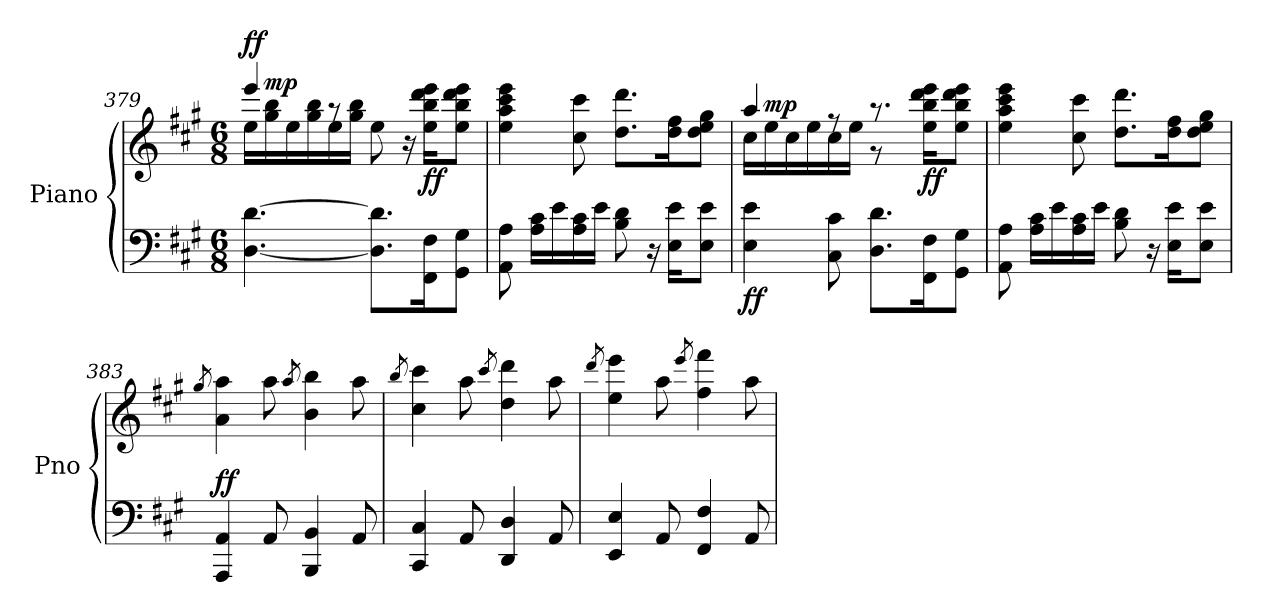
**kern	**kern	**dynam
*part1	*part1	*part1
*staff2	*staff1	*staff1/2
*I"Piano	*	*
*I'Pno	*	*
*clefF4	*clefG2	*
*k[f#c#g#]	*k[f#c#g#]	*
*M6/8	*M6/8	*
=379	=379	=379
*	*^	*
!	!	!	!LO:DY:a
[4.D\ [4.d\	4eee/	16ee\LL	ff
!	!	!	!LO:DY:a
.	.	16gg#\ 16bb\	mp
.	.	16ee\	.
.	.	16gg#\ 16bb\	.
.	8raa	16ee\	.
.	.	16gg#\ 16bb\JJ	.
8.D\] 8.d\]L	8ee\	4.ryy	.
.	16r	.	.
!	!	!	!LO:DY:b
16FF#\ 16F#\K	16ee\ 16bb\ 16ddd\ 16eee\KL	.	ff
8GG#\ 8G#\J	8ee\ 8bb\ 8ddd\ 8eee\J	.	.
*	*v	*v	*
!!LO:LB:g=z
=380	=380	=380
8AA\ 8A\	4ee\ 4aa\ 4ccc#\ 4eee\	.
16A\ 16c#\LL	.	.
16e\	.	.
16A\ 16c#\	8cc#\ 8ccc#\	.
16e\JJ	.	.
8B\ 8d\	8.dd\ 8.ddd\L	.
16r	.	.
16E\ 16e\KL	16dd\ 16ff#\K	.
8E\ 8e\J	8dd\ 8ee\ 8gg#\J	.
=381	=381	=381
*	*^	*
!	!	!	!LO:DY:b=2
4E\ 4e\	4aa/	16cc#\LL	ff
!	!	!	!LO:DY:a
.	.	16ee\	mp
.	.	16cc#\	.
.	.	16ee\	.
8C#\ 8c#\	8rff	16cc#\	.
.	.	16ee\JJ	.
8.D\ 8.d\L	8.r	8r	.
.	.	4ryy	.
!	!	!	!LO:DY:b
16FF#\ 16F#\K	16ee\ 16bb\ 16ddd\ 16eee\KL	.	ff
8GG#\ 8G#\J	8ee\ 8bb\ 8ddd\ 8eee\J	.	.
*	*v	*v	*
=382	=382	=382
8AA\ 8A\	4ee\ 4aa\ 4ccc#\ 4eee\	.
16A\ 16c#\LL	.	.
16e\	.	.
16A\ 16c#\	8cc#\ 8ccc#\	.
16e\JJ	.	.
8B\ 8d\	8.dd\ 8.ddd\L	.
16r	.	.
16E\ 16e\KL	16dd\ 16ff#\K	.
8E\ 8e\J	8dd\ 8ee\ 8gg#\J	.
=383	=383	=383
.	8qgg#/	.
!	!	!LO:DY:a=2
4AAA/ 4AA/	4a\ 4aa\	ff
8AA/	8aa\	.
.	8qaa/	.
4BBB/ 4BB/	4b\ 4bb\	.
8AA/	8aa\	.
=384	=384	=384
.	8qbb/	.
4CC#/ 4C#/	4cc#\ 4ccc#\	.
8AA/	8aa\	.
.	8qccc#/	.
4DD/ 4D/	4dd\ 4ddd\	.
8AA/	8aa\	.
!!LO:LB:g=z
=385	=385	=385
.	8qddd/	.
4EE/ 4E/	4ee\ 4eee\	.
8AA/	8aa\	.
.	8qeee/	.
4FF#/ 4F#/	4ff#\ 4fff#\	.
8AA/	8aa\	.
=	=	=
*-	*-	*-
